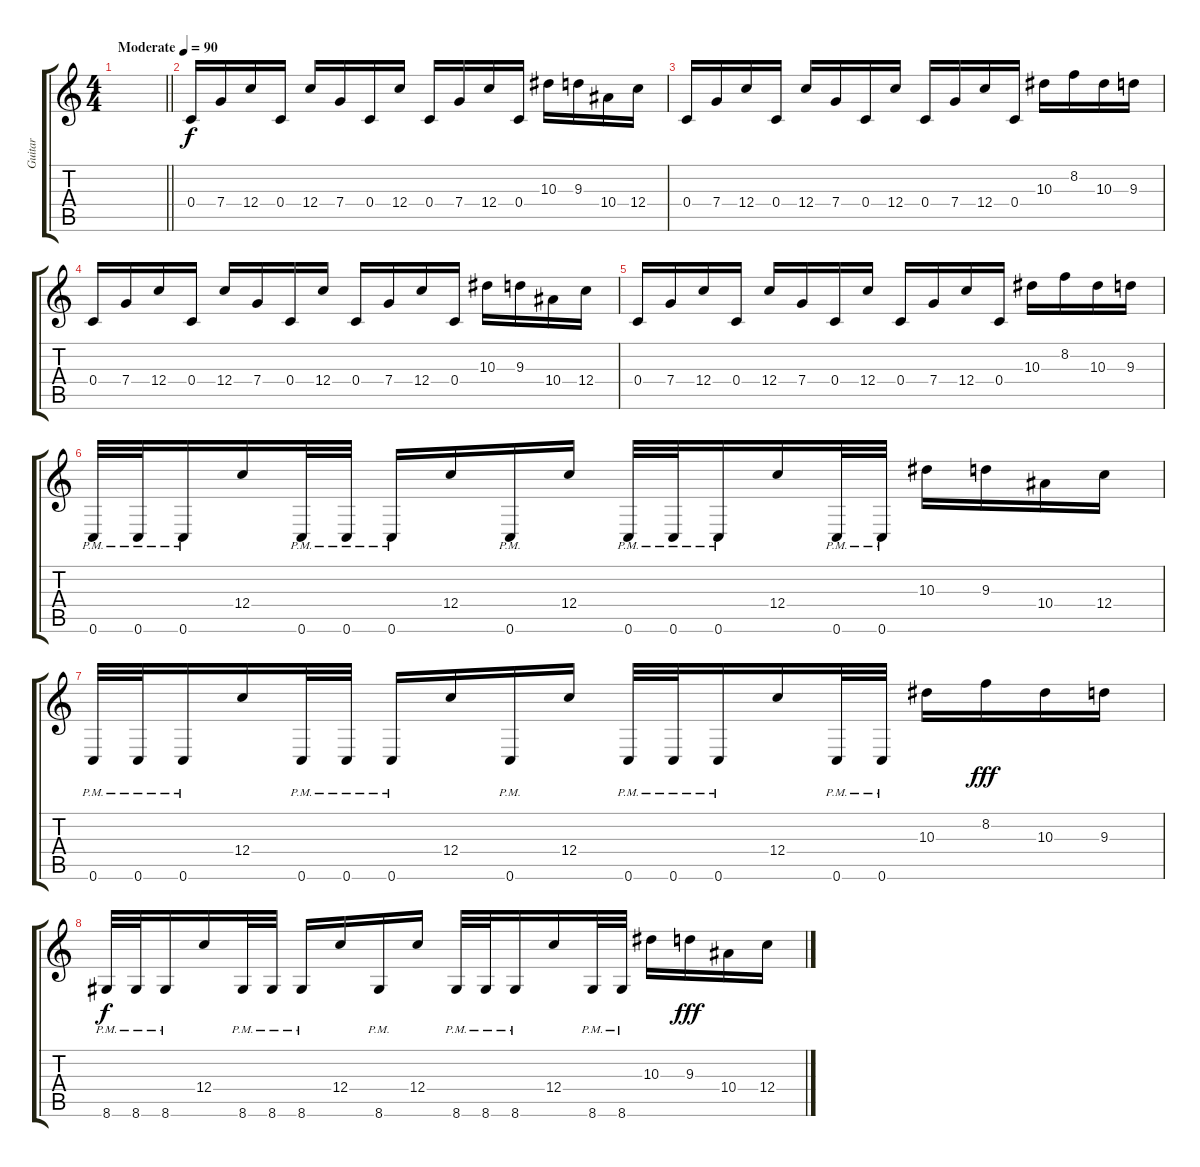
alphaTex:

\track ("Guitar" "Guitar") {instrument distortionguitar}
\staff {score tabs}
\tuning (D4 A3 F3 C3 G2 C2) {hide}
\ts (4 4)
\tempo (90 "Moderate")
\clef g2
\barLineRight lightlight
\ks c
|
\section ("" "")
0.4.16{volume 16 balance 8} 7.4.16 12.4.16 0.4.16 12.4.16 7.4.16 0.4.16 12.4.16 0.4.16 7.4.16 12.4.16 0.4.16 10.3.16 9.3.16 10.4.16 12.4.16 |
0.4.16 7.4.16 12.4.16 0.4.16 12.4.16 7.4.16 0.4.16 12.4.16 0.4.16 7.4.16 12.4.16 0.4.16 10.3.16 8.2.16 10.3.16 9.3.16 |
0.4.16 7.4.16 12.4.16 0.4.16 12.4.16 7.4.16 0.4.16 12.4.16 0.4.16 7.4.16 12.4.16 0.4.16 10.3.16 9.3.16 10.4.16 12.4.16 |
0.4.16 7.4.16 12.4.16 0.4.16 12.4.16 7.4.16 0.4.16 12.4.16 0.4.16 7.4.16 12.4.16 0.4.16 10.3.16 8.2.16 10.3.16 9.3.16 |
0.6{pm}.32{volume 13 balance 0} 0.6{pm}.32 0.6{pm}.16 12.4.16 0.6{pm}.32 0.6{pm}.32 0.6{pm}.16 12.4.16 0.6{pm}.16 12.4.16 0.6{pm}.32 0.6{pm}.32 0.6{pm}.16 12.4.16 0.6{pm}.32 0.6{pm}.32 10.3.16 9.3.16 10.4.16 12.4.16 |
0.6{pm}.32 0.6{pm}.32 0.6{pm}.16 12.4.16 0.6{pm}.32 0.6{pm}.32 0.6{pm}.16 12.4.16 0.6{pm}.16 12.4.16 0.6{pm}.32 0.6{pm}.32 0.6{pm}.16 12.4.16 0.6{pm}.32 0.6{pm}.32 10.3.16 8.2.16{dy fff} 10.3.16 9.3.16 |
8.6{pm}.32{dy f} 8.6{pm}.32 8.6{pm}.16 12.4.16 8.6{pm}.32 8.6{pm}.32 8.6{pm}.16 12.4.16 8.6{pm}.16 12.4.16 8.6{pm}.32 8.6{pm}.32 8.6{pm}.16 12.4.16 8.6{pm}.32 8.6{pm}.32 10.3.16 9.3.16{dy fff} 10.4.16 12.4.16
